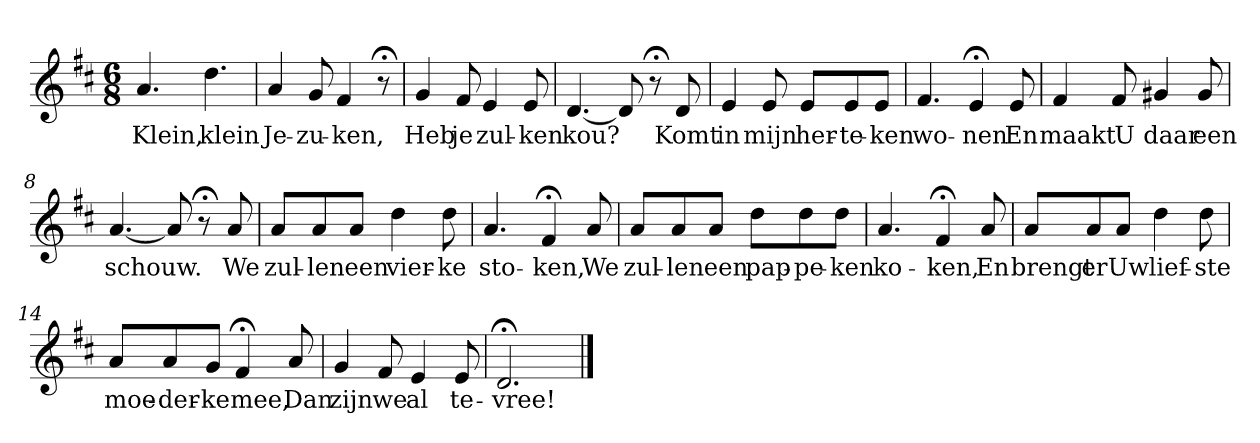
**kern	**text
*part1	*part1
*staff1	*staff1
*k[f#c#]	*
*D:	*
*M6/8	*
*MM120	*
=1	=1
4.a	Klein,
4.dd	klein
=2	=2
4a	Je-
8g	-zu-
4f#	-ken,
8r;<	.
=3	=3
4g	Heb
8f#	je
4e	zul-
8e	-ken
=4	=4
[4.d	kou?
8d]	.
8r;<	.
8d	Komt
=5	=5
4e	in
8e	mijn
8eL	her-
8e	-te-
8eJ	-ken
=6	=6
4.f#	wo-
4e;<	-nen
8e	En
=7	=7
4f#	maakt
8f#	U
4g#X	daar
8g#	een
=8	=8
[4.a	schouw.
8a]	.
8r;<	.
8a	We
=9	=9
8aL	zul-
8a	-len
8aJ	een
4dd	vier-
8dd	-ke
=10	=10
4.a	sto-
4f#;<	-ken,
8a	We
=11	=11
8aL	zul-
8a	-len
8aJ	een
8ddL	pap-
8dd	-pe-
8ddJ	-ken
=12	=12
4.a	ko-
4f#;<	-ken,
8a	En
=13	=13
8aL	brengt
8a	er
8aJ	Uw
4dd	lief-
8dd	-ste
=14	=14
8aL	moe-
8a	-der-
8gJ	-ke
4f#;<	mee,
8a	Dan
=15	=15
4g	zijn
8f#	we
4e	al
8e	te-
=16	=16
2.d;<	-vree!
==	==
*-	*-
